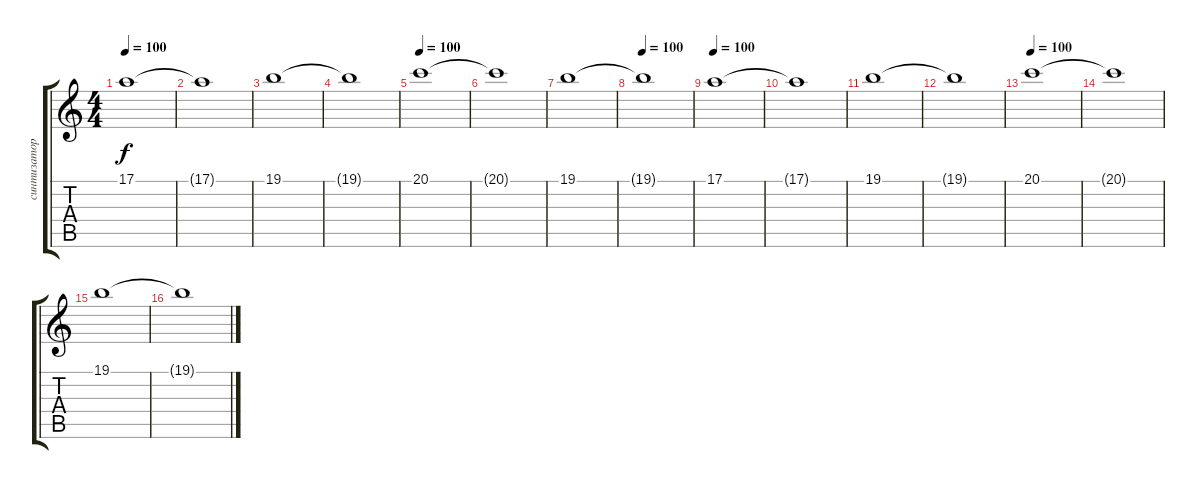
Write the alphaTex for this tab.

\track ("синтизатор" "синтизатор") {instrument pad2warm}
\staff {score tabs}
\tuning (E4 B3 G3 D3 A2 E2) {hide}
\ts (4 4)
\tempo 100
\clef g2
\ks c
17.1.1{dy f volume 8} |
17.1{t}.1 |
19.1.1{volume 8} |
19.1{t}.1 |
\tempo 100
20.1.1{volume 8} |
20.1{t}.1 |
19.1.1{volume 8} |
\tempo 100
19.1{t}.1 |
\tempo 100
17.1.1{volume 8} |
17.1{t}.1 |
19.1.1{volume 8} |
19.1{t}.1 |
\tempo 100
20.1.1{volume 8} |
20.1{t}.1 |
19.1.1{volume 8} |
19.1{t}.1
